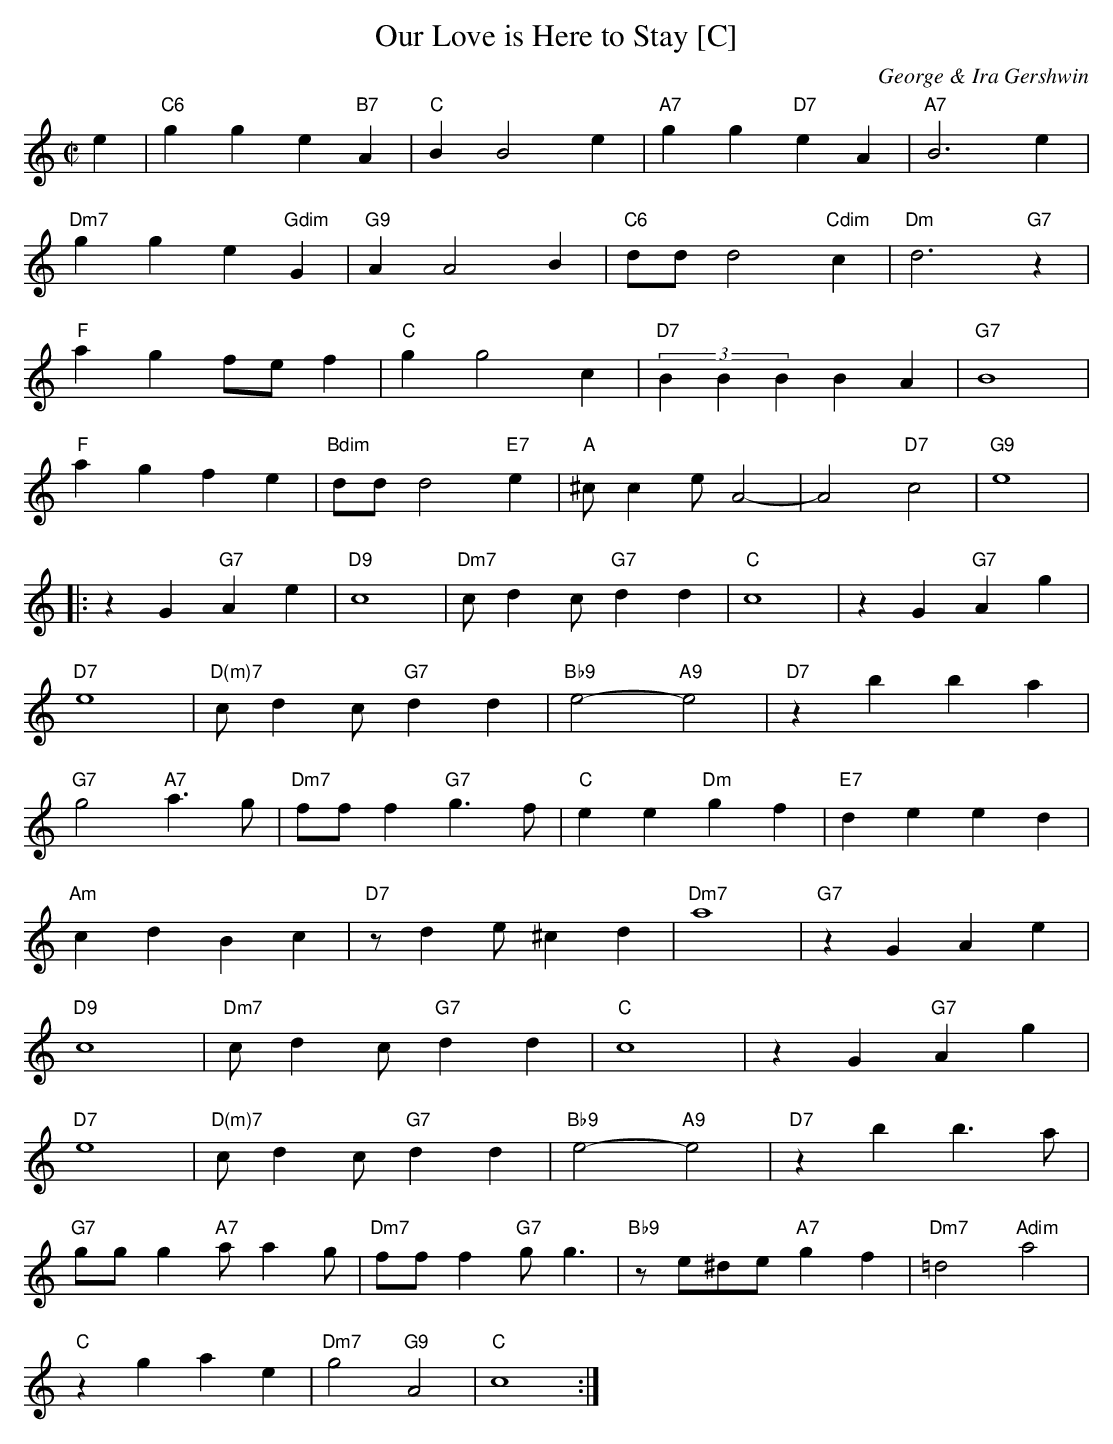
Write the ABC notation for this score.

X:1
T: Our Love is Here to Stay [C]
C: George & Ira Gershwin
M: C|
L: 1/8
K: C
e2 | "C6"g2g2 e2"B7"A2 | "C"B2 B4 e2 | "A7"g2g2 "D7"e2A2 | "A7"B6 e2 |
"Dm7"g2g2 e2"Gdim"G2 | "G9"A2 A4 B2 | "C6"dd d4 "Cdim"c2 | "Dm"d6 "G7"z2 |
"F"a2g2 fef2 | "C"g2 g4 c2 | "D7"(3B2B2B2 B2A2 | "G7"B8 |
"F"a2g2 f2e2 | "Bdim"dd d4 "E7"e2 | "A"^cc2e A4- | A4 "D7"c4 | "G9"e8 |
|: z2G2 "G7"A2e2 | "D9"c8 | "Dm7"cd2c "G7"d2d2 | "C"c8 | z2G2 "G7"A2g2 |
"D7"e8 | "D(m)7"cd2c "G7"d2d2 | "Bb9"e4- "A9"e4 | "D7"z2b2 b2a2 |
"G7"g4 "A7"a3g | "Dm7"fff2 "G7"g3f | "C"e2e2 "Dm"g2f2 | "E7"d2e2 e2d2 |
"Am"c2d2 B2c2 | "D7"zd2e ^c2d2 | "Dm7"a8 | "G7"z2G2 A2e2 |
"D9"c8 | "Dm7"cd2c "G7"d2d2 | "C"c8 | z2G2 "G7"A2g2 |
"D7"e8 | "D(m)7"cd2c "G7"d2d2 | "Bb9"e4- "A9"e4 | "D7"z2b2 b3a |
"G7"ggg2 "A7"aa2g | "Dm7"fff2 "G7"gg3 | "Bb9"ze^de "A7"g2f2 | "Dm7" =d4 "Adim"a4 |
"C"z2g2 a2e2 | "Dm7"g4 "G9"A4 | "C"c8 :|
